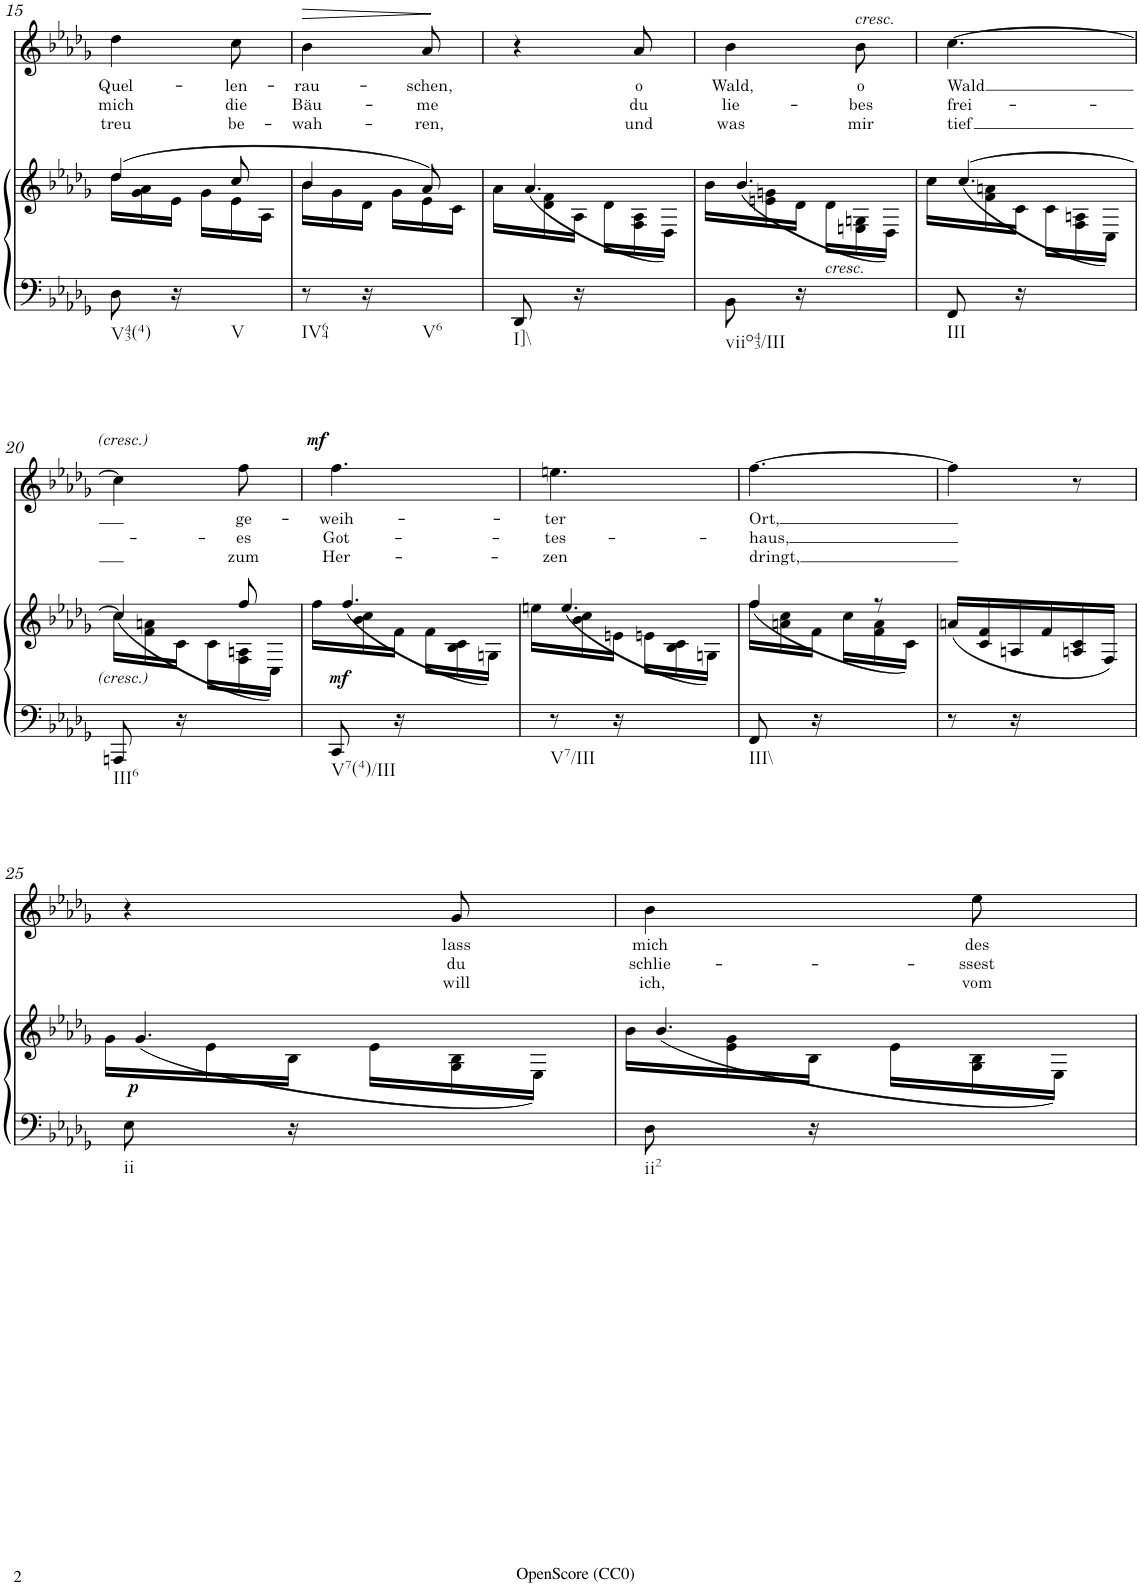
**kern	**kern	**dynam	**kern	**text	**text	**text	**dynam
*part2	*part2	*part2	*part1	*part1	*part1	*part1	*part1
*staff3	*staff2	*staff2/3	*staff1	*staff1	*staff1	*staff1	*staff1
*I"Piano	*	*	*I"Voice	*	*	*	*
*I'Pno	*	*	*	*	*	*	*
!!LO:PB:g=z
*clefF4	*clefG2	*	*clefG2	*	*	*	*
*k[b-e-a-d-g-]	*k[b-e-a-d-g-]	*	*k[b-e-a-d-g-]	*	*	*	*
*M3/8	*M3/8	*	*M3/8	*	*	*	*
=15	=15	=15	=15	=15	=15	=15	=15
*	*^	*	*	*	*	*	*
!LO:TX:b:t=V43(4)	!	!	!	!	!	!	!	!
!	!	!	!	!	!LO:LY:b	!LO:LY:b	!LO:LY:b	!
8D-\	(4dd-/	16dd-\LL	.	4dd-\	Quel-	mich	treu	.
.	.	16g-\ 16a-\	.	.	.	.	.	.
16r	.	16e-\JJ	.	.	.	.	.	.
16ryy	.	16g-\LL	.	.	.	.	.	.
!LO:TX:b:t=V	!	!	!	!	!	!	!	!
!	!	!	!	!	!LO:LY:b	!LO:LY:b	!LO:LY:b	!
8ryy	8cc/	16e-\	.	8cc\	-len-	die	be-	.
.	.	16A-\JJ	.	.	.	.	.	.
=16	=16	=16	=16	=16	=16	=16	=16	=16
!LO:TX:b:t=IV64	!	!	!	!	!	!	!	!
!	!	!	!	!	!LO:LY:b	!LO:LY:b	!LO:LY:b	!LO:HP:b
8r	4b-/	16b-\LL	.	4b-\	-rau-	Bäu-	-wah-	>
.	.	16g-\	.	.	.	.	.	.
16r	.	16d-\JJ	.	.	.	.	.	.
16ryy	.	16g-\LL	.	.	.	.	.	.
!LO:TX:b:t=V6	!	!	!	!	!	!	!	!
!	!	!	!	!	!LO:LY:b	!LO:LY:b	!LO:LY:b	!
8ryy	8a-/)	16e-\	.	8a-/	-schen,	-me	-ren,	]
.	.	16c\JJ	.	.	.	.	.	.
=17	=17	=17	=17	=17	=17	=17	=17	=17
!LO:TX:b:t=I]\\	!	!	!	!	!	!	!	!
8DD-/	(4.a-/	16a-\LL	.	4r	.	.	.	.
.	.	16d-\ 16f\	.	.	.	.	.	.
16r	.	16A-\JJ	.	.	.	.	.	.
16ryy	.	16d-\LL	.	.	.	.	.	.
!	!	!	!	!	!LO:LY:b	!LO:LY:b	!LO:LY:b	!
8ryy	.	16F\ 16A-\	.	8a-/	o	du	und	.
.	.	16D-\JJ)	.	.	.	.	.	.
=18	=18	=18	=18	=18	=18	=18	=18	=18
!LO:TX:b:t=viio43/III	!	!	!	!	!	!	!	!
!	!	!	!	!	!LO:LY:b	!LO:LY:b	!LO:LY:b	!
8BB-\	(4.b-/	16b-\LL	.	4b-\	Wald,	lie-	was	.
.	.	16en\ 16gn\	.	.	.	.	.	.
16r	.	16d-\JJ	.	.	.	.	.	.
!	!	!LO:TX:b:i:t=cresc.	!	!	!	!	!	!
16ryy	.	16d-\LL	.	.	.	.	.	.
!	!	!	!	!LO:TX:a:i:t=cresc.	!	!	!	!
!	!	!	!	!	!LO:LY:b	!LO:LY:b	!LO:LY:b	!
8ryy	.	16En\ 16Gn\	.	8b-\	o	-bes	mir	.
.	.	16D-\JJ)	.	.	.	.	.	.
=19	=19	=19	=19	=19	=19	=19	=19	=19
!LO:TX:b:t=III	!	!	!	!	!	!	!	!
!	!	!	!	!	!LO:LY:b	!LO:LY:b	!LO:LY:b	!
8FF/	([4.cc/	16cc\LL	.	[4.cc\	Wald	frei-	tief	.
.	.	16f\ 16an\	.	.	.	.	.	.
16r	.	16c\JJ	.	.	.	.	.	.
16ryy	.	16c\LL	.	.	.	.	.	.
8ryy	.	16F\ 16An\	.	.	.	.	.	.
.	.	16C\JJ)	.	.	.	.	.	.
!!LO:LB:g=z
=20	=20	=20	=20	=20	=20	=20	=20	=20
!LO:TX:b:t=III6	!	!	!	!	!	!	!	!
8AAAn/	(4cc/]	16cc\LL	.	4cc\]	.	.	.	.
.	.	16f\ 16an\	.	.	.	.	.	.
16r	.	16c\JJ	.	.	.	.	.	.
16ryy	.	16c\LL	.	.	.	.	.	.
!	!	!	!	!	!LO:LY:b	!LO:LY:b	!LO:LY:b	!
8ryy	8ff/	16F\ 16An\	.	8ff\	ge-	-es	zum	.
.	.	16C\JJ)	.	.	.	.	.	.
=21	=21	=21	=21	=21	=21	=21	=21	=21
!LO:TX:b:t=V7(4)/III	!	!	!	!	!	!	!	!
!	!	!	!LO:DY:b	!	!LO:LY:b	!LO:LY:b	!LO:LY:b	!LO:DY:a
8CC/	(4.ff/	16ff\LL	mf	4.ff\	-weih-	Got-	Her-	mf
.	.	16b-\ 16cc\	.	.	.	.	.	.
16r	.	16f\JJ	.	.	.	.	.	.
16ryy	.	16f\LL	.	.	.	.	.	.
8ryy	.	16B-\ 16c\	.	.	.	.	.	.
.	.	16Gn\JJ)	.	.	.	.	.	.
=22	=22	=22	=22	=22	=22	=22	=22	=22
!LO:TX:b:t=V7/III	!	!	!	!	!	!	!	!
!	!	!	!	!	!LO:LY:b	!LO:LY:b	!LO:LY:b	!
8r	(4.een/	16ee\LL	.	4.een\	-ter	-tes-	-zen	.
.	.	16b-\ 16cc\	.	.	.	.	.	.
16r	.	16en\JJ	.	.	.	.	.	.
16ryy	.	16en\LL	.	.	.	.	.	.
8ryy	.	16B-\ 16c\	.	.	.	.	.	.
.	.	16Gn\JJ)	.	.	.	.	.	.
=23	=23	=23	=23	=23	=23	=23	=23	=23
!LO:TX:b:t=III\\	!	!	!	!	!	!	!	!
!	!	!	!	!	!LO:LY:b	!LO:LY:b	!LO:LY:b	!
8FF/	(4ff/	16ff\LL	.	[4.ff\	Ort,	-haus,	dringt,	.
.	.	16an\ 16cc\	.	.	.	.	.	.
16r	.	16f\JJ	.	.	.	.	.	.
8ryy	.	16cc\LL	.	.	.	.	.	.
.	8r	16f\ 16a\	.	.	.	.	.	.
16ryy	.	16c\JJ)	.	.	.	.	.	.
*	*v	*v	*	*	*	*	*	*
=24	=24	=24	=24	=24	=24	=24	=24
8r	(16an/LL	.	4ff\]	.	.	.	.
.	16c/ 16f/	.	.	.	.	.	.
16r	16An/	.	.	.	.	.	.
16ryy	16f/	.	.	.	.	.	.
8ryy	16An/ 16c/	.	8r	.	.	.	.
.	16F/JJ)	.	.	.	.	.	.
!!LO:LB:g=z
=25	=25	=25	=25	=25	=25	=25	=25
*	*^	*	*	*	*	*	*
!LO:TX:b:t=ii	!	!	!	!	!	!	!	!
!	!	!	!LO:DY:b	!	!	!	!	!
8E-\	(4.g-/	16g-\LL	p	4r	.	.	.	.
.	.	16e-\	.	.	.	.	.	.
16r	.	16B-\JJ	.	.	.	.	.	.
16ryy	.	16e-\LL	.	.	.	.	.	.
!	!	!	!	!	!LO:LY:b	!LO:LY:b	!LO:LY:b	!
8ryy	.	16G-\ 16B-\	.	8g-/	lass	du	will	.
.	.	16E-\JJ)	.	.	.	.	.	.
=26	=26	=26	=26	=26	=26	=26	=26	=26
!LO:TX:b:t=ii2	!	!	!	!	!	!	!	!
!	!	!	!	!	!LO:LY:b	!LO:LY:b	!LO:LY:b	!
8D-\	(4.b-/	16b-\LL	.	4b-\	mich	schlie-	ich,	.
.	.	16e-\ 16g-\	.	.	.	.	.	.
16r	.	16B-\JJ	.	.	.	.	.	.
16ryy	.	16e-\LL	.	.	.	.	.	.
!	!	!	!	!	!LO:LY:b	!LO:LY:b	!LO:LY:b	!
8ryy	.	16G-\ 16B-\	.	8ee-\	des	-ssest	vom	.
.	.	16E-\JJ)	.	.	.	.	.	.
*	*v	*v	*	*	*	*	*	*
=	=	=	=	=	=	=	=
*-	*-	*-	*-	*-	*-	*-	*-
